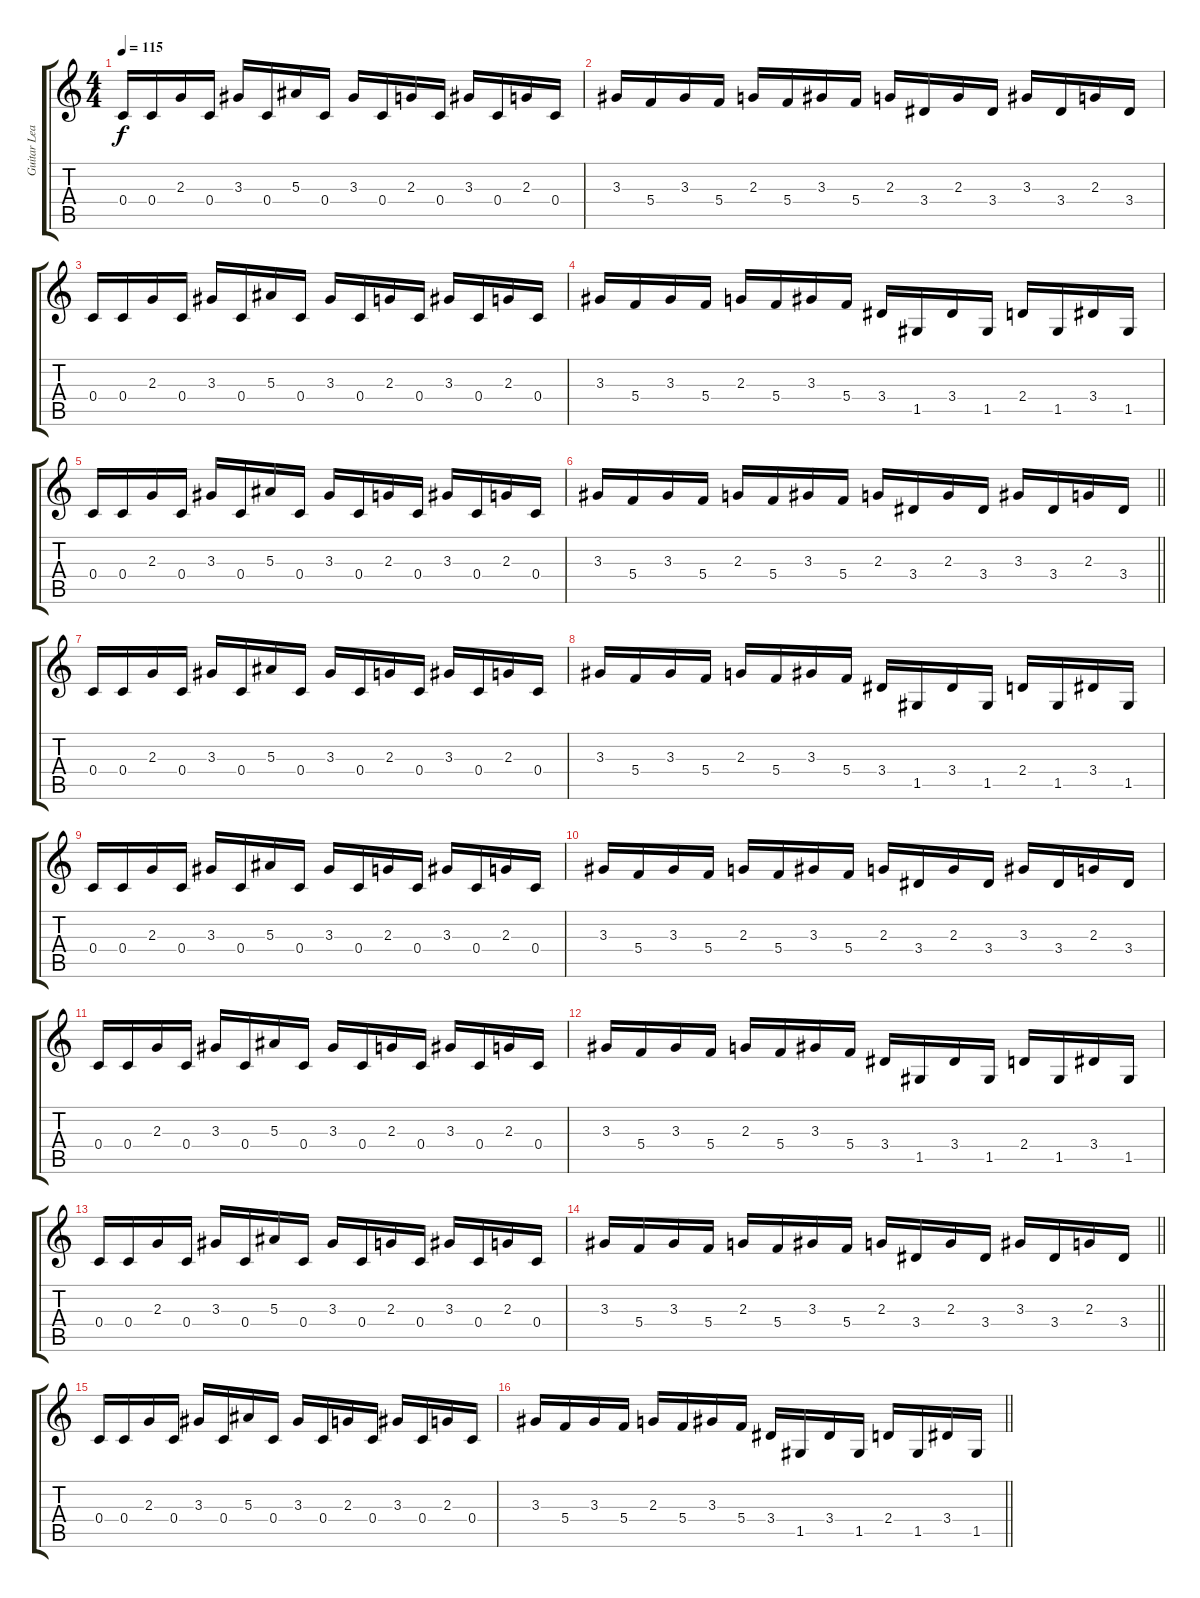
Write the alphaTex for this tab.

\track ("Guitar Lead" "Guitar Lea") {instrument distortionguitar}
\staff {score tabs}
\tuning (D4 A3 F3 C3 G2 C2) {hide}
\ts (4 4)
\tempo 115
\clef g2
\ks c
0.4.16{dy f instrument distortionguitar} 0.4.16 2.3.16 0.4.16 3.3.16 0.4.16 5.3.16 0.4.16 3.3.16 0.4.16 2.3.16 0.4.16 3.3.16 0.4.16 2.3.16 0.4.16 |
3.3.16 5.4.16 3.3.16 5.4.16 2.3.16 5.4.16 3.3.16 5.4.16 2.3.16 3.4.16 2.3.16 3.4.16 3.3.16 3.4.16 2.3.16 3.4.16 |
0.4.16 0.4.16 2.3.16 0.4.16 3.3.16 0.4.16 5.3.16 0.4.16 3.3.16 0.4.16 2.3.16 0.4.16 3.3.16 0.4.16 2.3.16 0.4.16 |
3.3.16 5.4.16 3.3.16 5.4.16 2.3.16 5.4.16 3.3.16 5.4.16 3.4.16 1.5.16 3.4.16 1.5.16 2.4.16 1.5.16 3.4.16 1.5.16 |
0.4.16 0.4.16 2.3.16 0.4.16 3.3.16 0.4.16 5.3.16 0.4.16 3.3.16 0.4.16 2.3.16 0.4.16 3.3.16 0.4.16 2.3.16 0.4.16 |
\barLineRight lightlight
3.3.16 5.4.16 3.3.16 5.4.16 2.3.16 5.4.16 3.3.16 5.4.16 2.3.16 3.4.16 2.3.16 3.4.16 3.3.16 3.4.16 2.3.16 3.4.16 |
0.4.16 0.4.16 2.3.16 0.4.16 3.3.16 0.4.16 5.3.16 0.4.16 3.3.16 0.4.16 2.3.16 0.4.16 3.3.16 0.4.16 2.3.16 0.4.16 |
3.3.16 5.4.16 3.3.16 5.4.16 2.3.16 5.4.16 3.3.16 5.4.16 3.4.16 1.5.16 3.4.16 1.5.16 2.4.16 1.5.16 3.4.16 1.5.16 |
0.4.16 0.4.16 2.3.16 0.4.16 3.3.16 0.4.16 5.3.16 0.4.16 3.3.16 0.4.16 2.3.16 0.4.16 3.3.16 0.4.16 2.3.16 0.4.16 |
3.3.16 5.4.16 3.3.16 5.4.16 2.3.16 5.4.16 3.3.16 5.4.16 2.3.16 3.4.16 2.3.16 3.4.16 3.3.16 3.4.16 2.3.16 3.4.16 |
0.4.16 0.4.16 2.3.16 0.4.16 3.3.16 0.4.16 5.3.16 0.4.16 3.3.16 0.4.16 2.3.16 0.4.16 3.3.16 0.4.16 2.3.16 0.4.16 |
3.3.16 5.4.16 3.3.16 5.4.16 2.3.16 5.4.16 3.3.16 5.4.16 3.4.16 1.5.16 3.4.16 1.5.16 2.4.16 1.5.16 3.4.16 1.5.16 |
0.4.16 0.4.16 2.3.16 0.4.16 3.3.16 0.4.16 5.3.16 0.4.16 3.3.16 0.4.16 2.3.16 0.4.16 3.3.16 0.4.16 2.3.16 0.4.16 |
\barLineRight lightlight
3.3.16 5.4.16 3.3.16 5.4.16 2.3.16 5.4.16 3.3.16 5.4.16 2.3.16 3.4.16 2.3.16 3.4.16 3.3.16 3.4.16 2.3.16 3.4.16 |
0.4.16 0.4.16 2.3.16 0.4.16 3.3.16 0.4.16 5.3.16 0.4.16 3.3.16 0.4.16 2.3.16 0.4.16 3.3.16 0.4.16 2.3.16 0.4.16 |
\barLineRight lightlight
3.3.16 5.4.16 3.3.16 5.4.16 2.3.16 5.4.16 3.3.16 5.4.16 3.4.16 1.5.16 3.4.16 1.5.16 2.4.16 1.5.16 3.4.16 1.5.16
